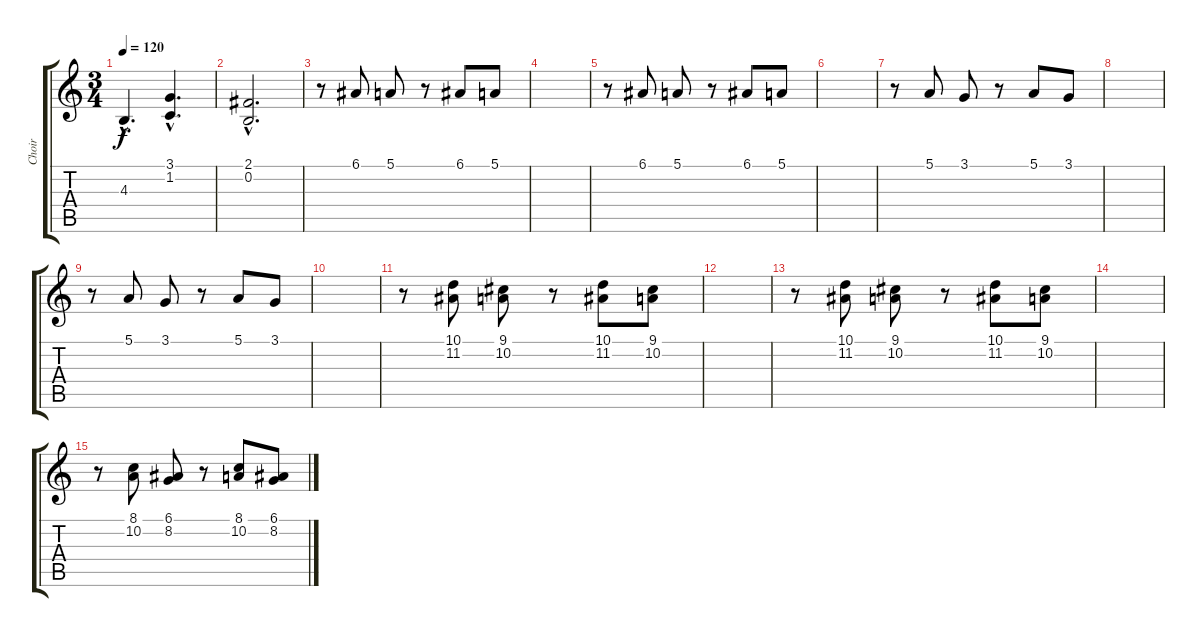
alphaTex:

\track ("Choir" "Choir") {instrument choiraahs}
\staff {score tabs}
\tuning (E4 B3 G3 D3 A2 E2) {hide}
\ts (3 4)
\tempo 120
\clef g2
\ks c
4.3{hac}.4{d dy f} (3.1{hac} 1.2{hac}).4{d} |
(2.1{hac} 0.2{hac}).2{d} |
r.8 6.1.8 5.1.8 r.8 6.1.8 5.1.8 |
|
r.8 6.1.8 5.1.8 r.8 6.1.8 5.1.8 |
|
r.8 5.1.8 3.1.8 r.8 5.1.8 3.1.8 |
|
r.8 5.1.8 3.1.8 r.8 5.1.8 3.1.8 |
|
r.8 (10.1 11.2).8 (9.1 10.2).8 r.8 (10.1 11.2).8 (9.1 10.2).8 |
|
r.8 (10.1 11.2).8 (9.1 10.2).8 r.8 (10.1 11.2).8 (9.1 10.2).8 |
|
r.8 (8.1 10.2).8 (6.1 8.2).8 r.8 (8.1 10.2).8 (6.1 8.2).8
